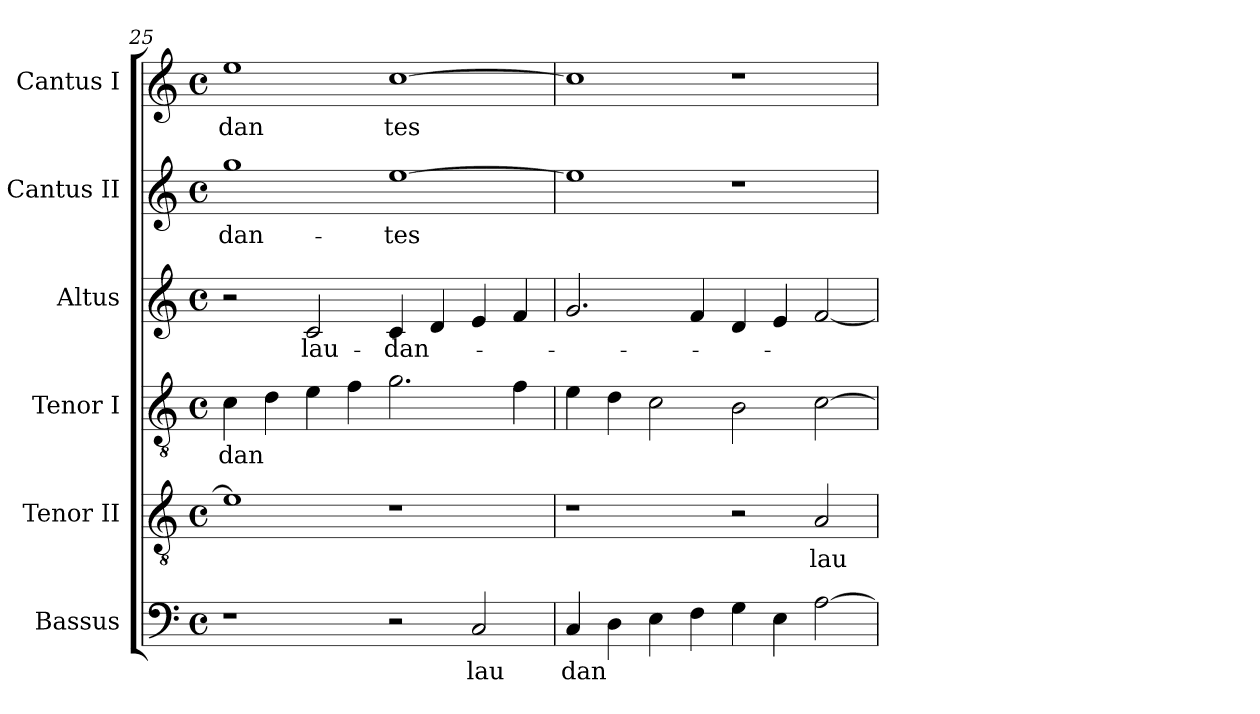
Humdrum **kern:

**kern	**text	**kern	**text	**kern	**text	**kern	**text	**kern	**text	**kern	**text
*part6	*part6	*part5	*part5	*part4	*part4	*part3	*part3	*part2	*part2	*part1	*part1
*staff6	*staff6	*staff5	*staff5	*staff4	*staff4	*staff3	*staff3	*staff2	*staff2	*staff1	*staff1
*I"Bassus	*	*I"Tenor II	*	*I"Tenor I	*	*I"Altus	*	*I"Cantus II	*	*I"Cantus I	*
*clefF4	*	*clefGv2	*	*clefGv2	*	*clefG2	*	*clefG2	*	*clefG2	*
*M4/4	*	*M4/4	*	*M4/4	*	*M4/4	*	*M4/4	*	*M4/4	*
*met(c)	*	*met(c)	*	*met(c)	*	*met(c)	*	*met(c)	*	*met(c)	*
=25	=25	=25	=25	=25	=25	=25	=25	=25	=25	=25	=25
!	!	!	!	!	!LO:LY:b	!	!	!	!LO:LY:b:cj	!	!LO:LY:b:cj
1r	.	1e]	.	4c\	dan	2r	.	1gg	-dan-	1ee	dan
.	.	.	.	4d\	.	.	.	.	.	.	.
!	!	!	!	!	!	!	!LO:LY:b:cj	!	!	!	!
.	.	.	.	4e\	.	2c/	lau-	.	.	.	.
.	.	.	.	4f\	.	.	.	.	.	.	.
!	!	!	!	!	!	!	!LO:LY:b	!	!LO:LY:b:cj	!	!LO:LY:b:cj
2r	.	1r	.	2.g\	.	4c/	-dan-	[>1ee	-tes	[>1cc	tes
.	.	.	.	.	.	4d/	.	.	.	.	.
!	!LO:LY:b:cj	!	!	!	!	!	!	!	!	!	!
2C/	lau	.	.	.	.	4e/	.	.	.	.	.
.	.	.	.	4f\	.	4f/	.	.	.	.	.
=26	=26	=26	=26	=26	=26	=26	=26	=26	=26	=26	=26
!	!LO:LY:b	!	!	!	!	!	!	!	!	!	!
4C/	dan	1r	.	4e\	.	2.g/	.	1ee]	.	1cc]	.
4D\	.	.	.	4d\	.	.	.	.	.	.	.
4E\	.	.	.	2c\	.	.	.	.	.	.	.
4F\	.	.	.	.	.	4f/	.	.	.	.	.
4G\	.	2r	.	2B\	.	4d/	.	1r	.	1r	.
4E\	.	.	.	.	.	4e/	.	.	.	.	.
!	!	!	!LO:LY:b:cj	!	!	!	!	!	!	!	!
[>2A\	.	2A/	lau-	[<2c\	.	[>2f/	.	.	.	.	.
=	=	=	=	=	=	=	=	=	=	=	=
*-	*-	*-	*-	*-	*-	*-	*-	*-	*-	*-	*-
